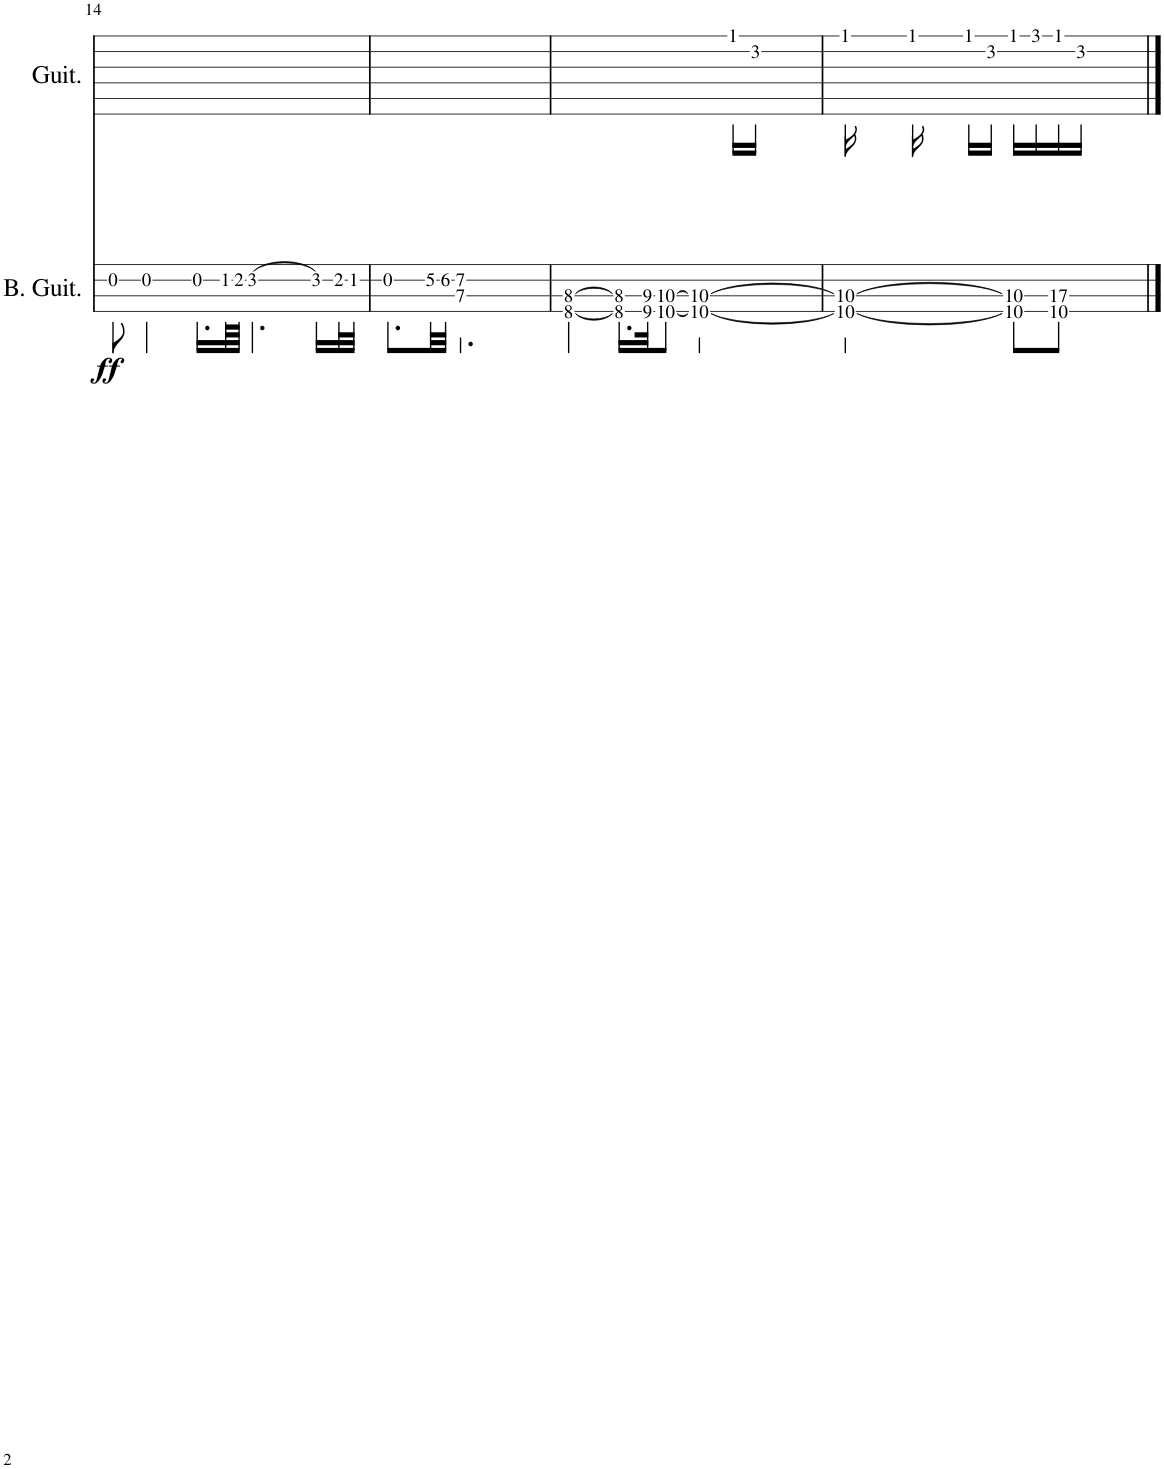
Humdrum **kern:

**kern	**dynam	**kern
*part2	*part2	*part1
*staff2	*staff2	*staff1
*I"Bass Guitar	*	*I"Classical Guitar
*I'B. Guit.	*	*I'Guit.
!!LO:PB:g=z
*	*	*
*k[]	*	*k[]
*M4/4	*	*M4/4
=14	=14	=14
!	!LO:DY:b	!
8DD\	ff	1r
4DD\	.	.
16.DD\LL	.	.
64DD#X\LL	.	.
64EE\JJJJ	.	.
[4.FF\	.	.
16FF\LL]	.	.
32EE\L	.	.
32DD#\JJJ	.	.
=15	=15	=15
8.DD\L	.	1r
32GG\LL	.	.
32GG#X\JJJ	.	.
2.EE\ 2.AA\	.	.
=16	=16	=16
[4CC\ [4FF\	.	2r
16.CC\] 16.FF\]LL	.	.
32CC#X\ 32FF#X\JK	.	.
[8DD\ [8GG\J	.	.
2DD\_ 2GG\_	.	8r
.	.	16f\LL
.	.	16d\JJ
.	.	4r
=17	=17	=17
2DD\_ 2GG\_	.	16f\
.	.	16r
.	.	16r
.	.	16f\
.	.	8r
.	.	16f\LL
.	.	16d\JJ
8DD\] 8GG\]L	.	16f\LL
.	.	16g\
8DD\ 8D\J	.	16f\
.	.	16d\JJ
4r	.	4r
==	==	==
*-	*-	*-
